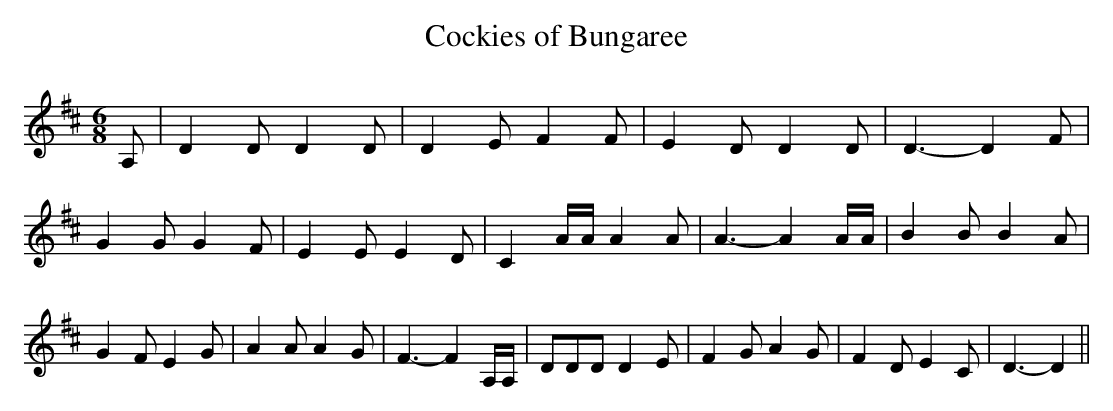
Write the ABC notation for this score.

X:1
T:Cockies of Bungaree
M:6/8
L:1/4
K:D
 A,/2| D D/2 D D/2| D E/2 F F/2| E D/2 D D/2| D3/2- D F/2| G G/2 G F/2|\
 E E/2 E D/2| C A/4A/4 A A/2| A3/2- A A/4A/4| B B/2 B A/2| G F/2 E G/2|\
 A A/2 A G/2| F3/2- F A,/4A,/4| D/2D/2D/2 D E/2| F G/2 A G/2| F D/2 E C/2|\
 D3/2- D||
